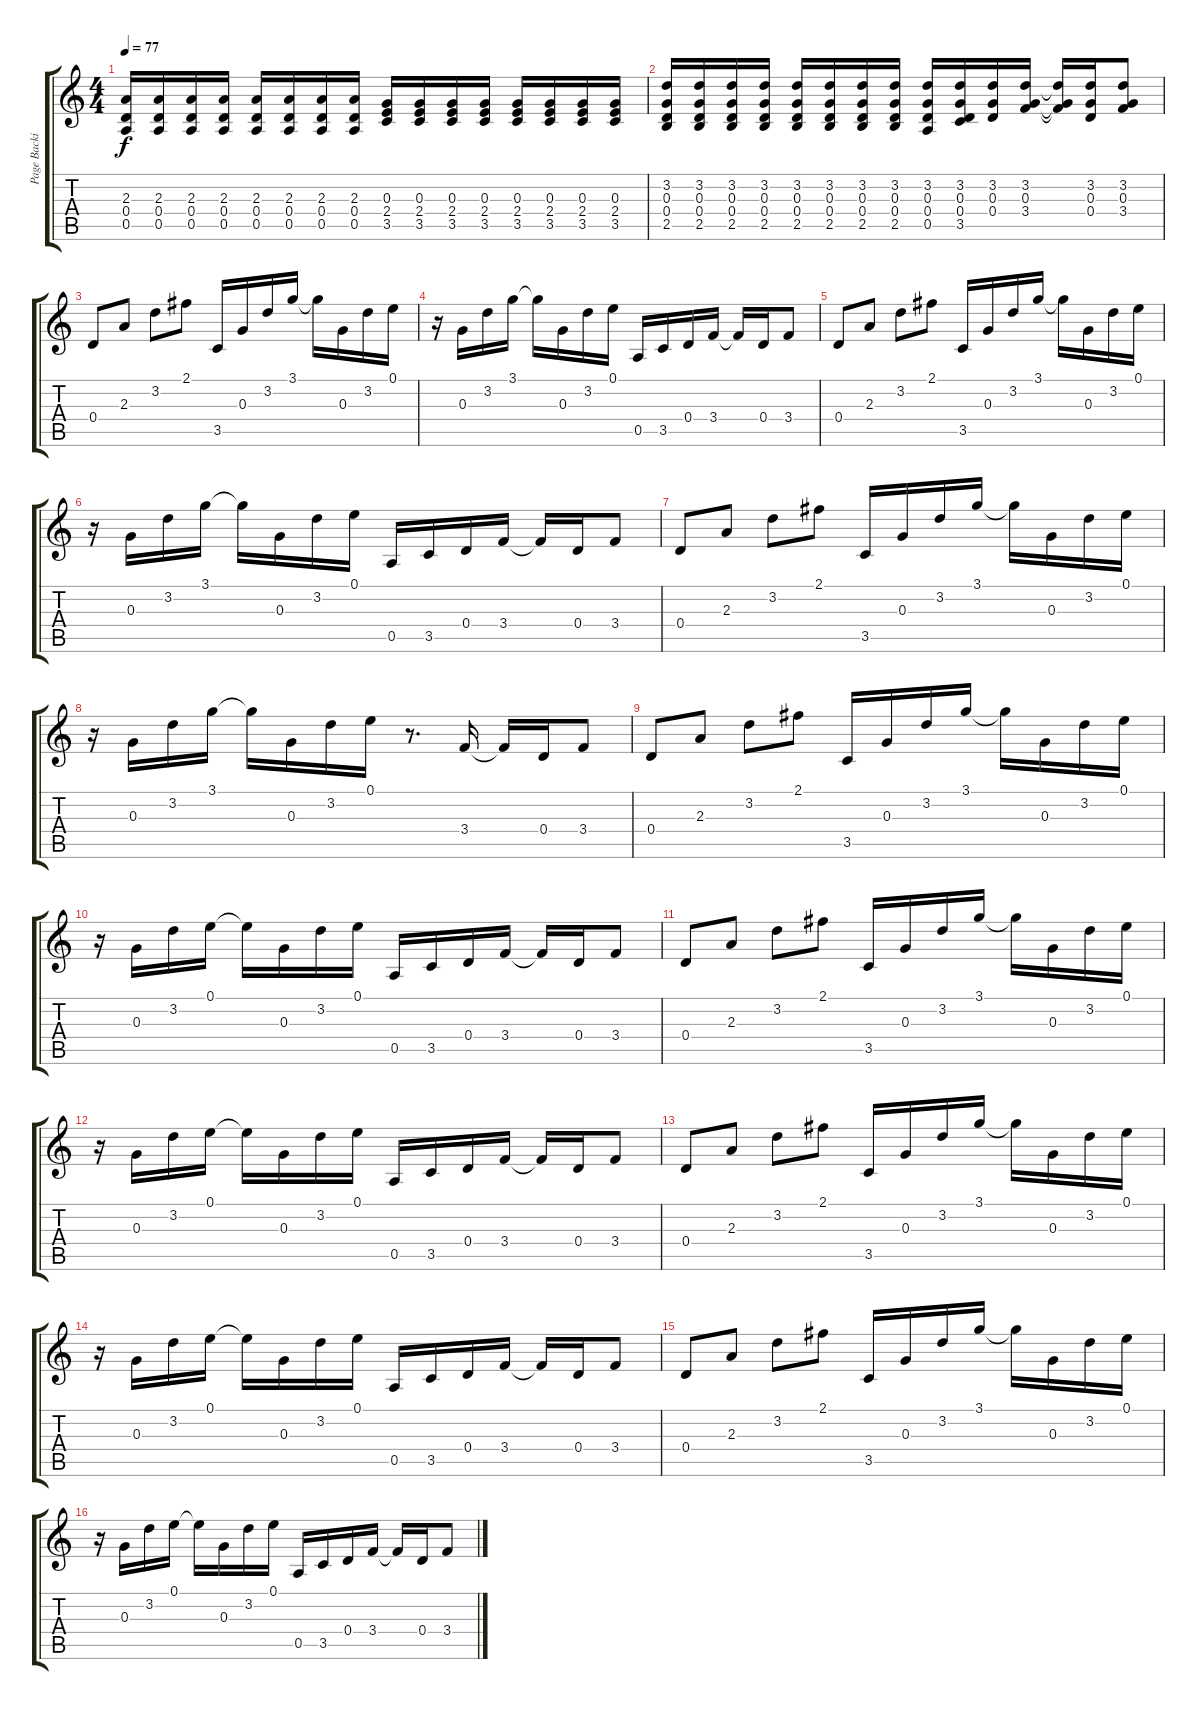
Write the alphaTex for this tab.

\track ("Page Backing" "Page Backi") {instrument acousticguitarsteel}
\staff {score tabs}
\tuning (E4 B3 G3 D3 A2 E2) {hide}
\ts (4 4)
\tempo 77
\clef g2
\ks c
(2.3 0.4 0.5).16{dy f} (2.3 0.4 0.5).16 (2.3 0.4 0.5).16 (2.3 0.4 0.5).16 (2.3 0.4 0.5).16 (2.3 0.4 0.5).16 (2.3 0.4 0.5).16 (2.3 0.4 0.5).16 (0.3 2.4 3.5).16 (0.3 2.4 3.5).16 (0.3 2.4 3.5).16 (0.3 2.4 3.5).16 (0.3 2.4 3.5).16 (0.3 2.4 3.5).16 (0.3 2.4 3.5).16 (0.3 2.4 3.5).16 |
(3.2 0.3 0.4 2.5).16 (3.2 0.3 0.4 2.5).16 (3.2 0.3 0.4 2.5).16 (3.2 0.3 0.4 2.5).16 (3.2 0.3 0.4 2.5).16 (3.2 0.3 0.4 2.5).16 (3.2 0.3 0.4 2.5).16 (3.2 0.3 0.4 2.5).16 (3.2 0.3 0.4 0.5).16 (3.2 0.3 0.4 3.5).16 (3.2 0.3 0.4).16 (3.2 0.3 3.4).16 (3.2{t} 0.3{t} 3.4{t}).16 (3.2 0.3 0.4).16 (3.2 0.3 3.4).8 |
0.4.8 2.3.8 3.2.8 2.1.8 3.5.16 0.3.16 3.2.16 3.1.16 3.1{t}.16 0.3.16 3.2.16 0.1.16 |
r.16 0.3.16 3.2.16 3.1.16 3.1{t}.16 0.3.16 3.2.16 0.1.16 0.5.16 3.5.16 0.4.16 3.4.16 3.4{t}.16 0.4.16 3.4.8 |
0.4.8 2.3.8 3.2.8 2.1.8 3.5.16 0.3.16 3.2.16 3.1.16 3.1{t}.16 0.3.16 3.2.16 0.1.16 |
r.16 0.3.16 3.2.16 3.1.16 3.1{t}.16 0.3.16 3.2.16 0.1.16 0.5.16 3.5.16 0.4.16 3.4.16 3.4{t}.16 0.4.16 3.4.8 |
0.4.8 2.3.8 3.2.8 2.1.8 3.5.16 0.3.16 3.2.16 3.1.16 3.1{t}.16 0.3.16 3.2.16 0.1.16 |
r.16 0.3.16 3.2.16 3.1.16 3.1{t}.16 0.3.16 3.2.16 0.1.16 r.8{d} 3.4.16 3.4{t}.16 0.4.16 3.4.8 |
0.4.8 2.3.8 3.2.8 2.1.8 3.5.16 0.3.16 3.2.16 3.1.16 3.1{t}.16 0.3.16 3.2.16 0.1.16 |
r.16 0.3.16 3.2.16 0.1.16 0.1{t}.16 0.3.16 3.2.16 0.1.16 0.5.16 3.5.16 0.4.16 3.4.16 3.4{t}.16 0.4.16 3.4.8 |
0.4.8 2.3.8 3.2.8 2.1.8 3.5.16 0.3.16 3.2.16 3.1.16 3.1{t}.16 0.3.16 3.2.16 0.1.16 |
r.16 0.3.16 3.2.16 0.1.16 0.1{t}.16 0.3.16 3.2.16 0.1.16 0.5.16 3.5.16 0.4.16 3.4.16 3.4{t}.16 0.4.16 3.4.8 |
0.4.8 2.3.8 3.2.8 2.1.8 3.5.16 0.3.16 3.2.16 3.1.16 3.1{t}.16 0.3.16 3.2.16 0.1.16 |
r.16 0.3.16 3.2.16 0.1.16 0.1{t}.16 0.3.16 3.2.16 0.1.16 0.5.16 3.5.16 0.4.16 3.4.16 3.4{t}.16 0.4.16 3.4.8 |
0.4.8 2.3.8 3.2.8 2.1.8 3.5.16 0.3.16 3.2.16 3.1.16 3.1{t}.16 0.3.16 3.2.16 0.1.16 |
r.16 0.3.16 3.2.16 0.1.16 0.1{t}.16 0.3.16 3.2.16 0.1.16 0.5.16 3.5.16 0.4.16 3.4.16 3.4{t}.16 0.4.16 3.4.8
